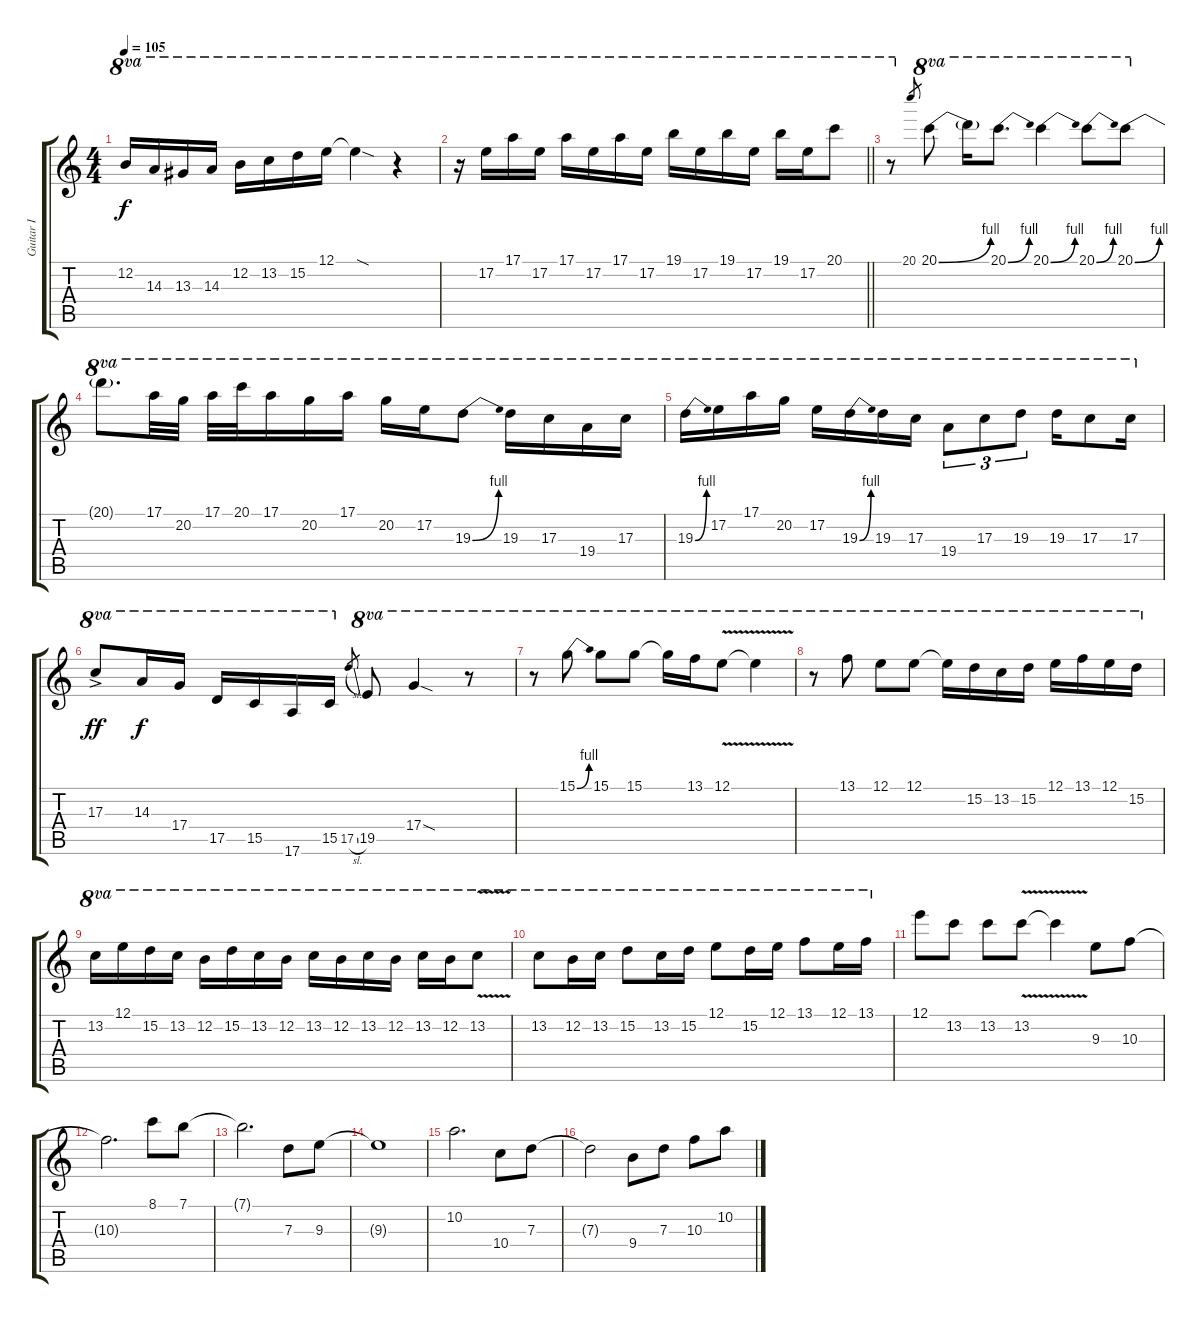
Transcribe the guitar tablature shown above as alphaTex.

\track ("Guitar I" "Guitar I") {instrument electricguitarjazz}
\staff {score tabs}
\tuning (E4 B3 G3 D3 A2 E2) {hide}
\ts (4 4)
\tempo 105
\clef g2
\ks c
12.2.16{ot 8va dy f} 14.3.16{ot 8va} 13.3.16{ot 8va} 14.3.16{ot 8va} 12.2.16{ot 8va} 13.2.16{ot 8va} 15.2.16{ot 8va} 12.1.16{ot 8va} 12.1{sod t}.4{ot 8va} r.4{ot 8va} |
\barLineRight lightlight
r.16{ot 8va} 17.2.16{ot 8va} 17.1.16{ot 8va} 17.2.16{ot 8va} 17.1.16{ot 8va} 17.2.16{ot 8va} 17.1.16{ot 8va} 17.2.16{ot 8va} 19.1.16{ot 8va} 17.2.16{ot 8va} 19.1.16{ot 8va} 17.2.16{ot 8va} 19.1.16{ot 8va} 17.2.16{ot 8va} 20.1.8{ot 8va} |
r.8{ot 8va} 20.1.8{gr} 20.1{be (bend 0 0 60 4)}.8{ot 8va} 20.1{t}.16{ot 8va} 20.1{be (bend 0 0 60 4)}.8{d ot 8va} 20.1{be (bend 0 0 60 4)}.4{ot 8va} 20.1{be (bend 0 0 60 4)}.8{ot 8va} 20.1{be (bend 0 0 60 4)}.8{ot 8va} |
20.1{t}.8{d ot 8va} 17.1.32{ot 8va} 20.2.32{ot 8va} 17.1.32{ot 8va} 20.1.32{ot 8va} 17.1.16{ot 8va} 20.2.16{ot 8va} 17.1.16{ot 8va} 20.2.16{ot 8va} 17.2.16{ot 8va} 19.3{be (bend 0 0 60 4)}.8{ot 8va} 19.3.16{ot 8va} 17.3.16{ot 8va} 19.4.16{ot 8va} 17.3.16{ot 8va} |
19.3{be (bend 0 0 60 4)}.16{ot 8va} 17.2.16{ot 8va} 17.1.16{ot 8va} 20.2.16{ot 8va} 17.2.16{ot 8va} 19.3{be (bend 0 0 60 4)}.16{ot 8va} 19.3.16{ot 8va} 17.3.16{ot 8va} 19.4.8{tu (3 2) ot 8va} 17.3.8{tu (3 2) ot 8va} 19.3.8{tu (3 2) ot 8va} 19.3.16{ot 8va} 17.3.8{ot 8va} 17.3.16{ot 8va} |
17.3{ac}.8{ot 8va dy ff} 14.3.16{ot 8va dy f} 17.4.16{ot 8va} 17.5.16{ot 8va} 15.5.16{ot 8va} 17.6.16{ot 8va} 15.5.16{ot 8va} 17.5{sl}.8{gr} 19.5.8{ot 8va} 17.4{sod}.4{ot 8va} r.8{ot 8va} |
r.8{ot 8va} 15.1{be (bend 0 0 60 4)}.8{ot 8va} 15.1.8{ot 8va} 15.1.8{ot 8va} 15.1{t}.16{ot 8va} 13.1.16{ot 8va} 12.1{v}.8{ot 8va} 12.1{v t}.4{ot 8va} |
r.8{ot 8va} 13.1.8{ot 8va} 12.1.8{ot 8va} 12.1.8{ot 8va} 12.1{t}.16{ot 8va} 15.2.16{ot 8va} 13.2.16{ot 8va} 15.2.16{ot 8va} 12.1.16{ot 8va} 13.1.16{ot 8va} 12.1.16{ot 8va} 15.2.16{ot 8va} |
13.2.16{ot 8va} 12.1.16{ot 8va} 15.2.16{ot 8va} 13.2.16{ot 8va} 12.2.16{ot 8va} 15.2.16{ot 8va} 13.2.16{ot 8va} 12.2.16{ot 8va} 13.2.16{ot 8va} 12.2.16{ot 8va} 13.2.16{ot 8va} 12.2.16{ot 8va} 13.2.16{ot 8va} 12.2.16{ot 8va} 13.2{v}.8{ot 8va} |
13.2.8{ot 8va} 12.2.16{ot 8va} 13.2.16{ot 8va} 15.2.8{ot 8va} 13.2.16{ot 8va} 15.2.16{ot 8va} 12.1.8{ot 8va} 15.2.16{ot 8va} 12.1.16{ot 8va} 13.1.8{ot 8va} 12.1.16{ot 8va} 13.1.16{ot 8va} |
12.1.8 13.2.8 13.2.8 13.2{v}.8 13.2{v t}.4 9.3.8 10.3.8 |
10.3{t}.2{d} 8.1.8 7.1.8 |
7.1{t}.2{d} 7.3.8 9.3.8 |
9.3{t}.1 |
10.2.2{d} 10.4.8 7.3.8 |
7.3{t}.2 9.4.8 7.3.8 10.3.8 10.2.8
